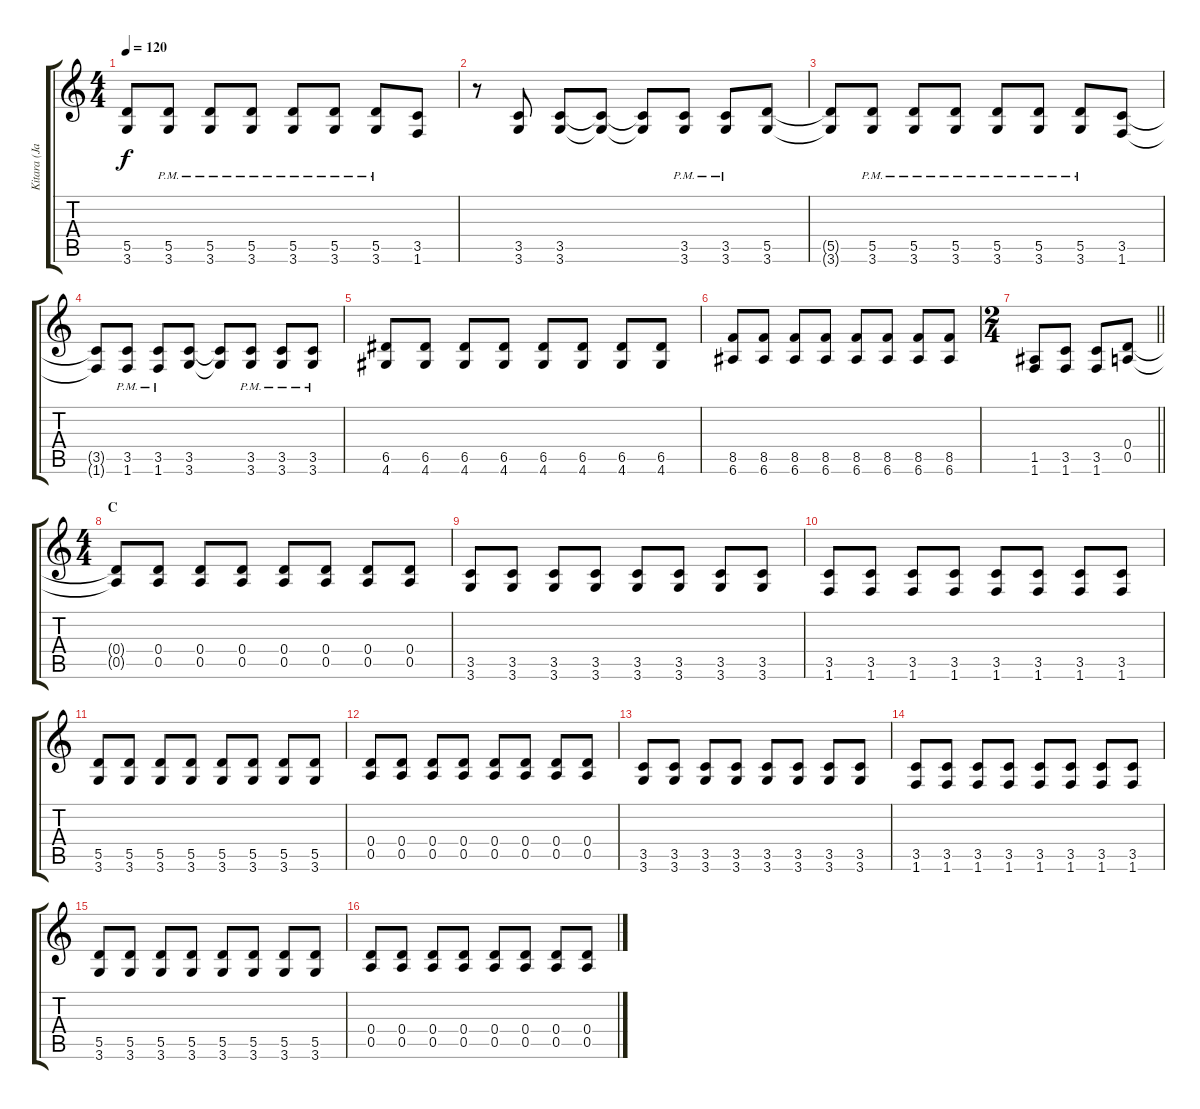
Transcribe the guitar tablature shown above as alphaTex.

\track ("Kitara (Jari Huttunen)" "Kitara (Ja") {instrument distortionguitar}
\staff {score tabs}
\tuning (E4 B3 G3 D3 A2 E2) {hide}
\ts (4 4)
\tempo 120
\clef g2
\ks c
(5.5{t} 3.6{t}).8{dy f} (5.5{pm} 3.6{pm}).8 (5.5{pm} 3.6{pm}).8 (5.5{pm} 3.6{pm}).8 (5.5{pm} 3.6{pm}).8 (5.5{pm} 3.6{pm}).8 (5.5{pm} 3.6{pm}).8 (3.5 1.6).8 |
r.8 (3.5 3.6).8 (3.5 3.6).8 (3.5{t} 3.6{t}).8 (3.5{t} 3.6{t}).8 (3.5{pm} 3.6{pm}).8 (3.5{pm} 3.6{pm}).8 (5.5 3.6).8 |
(5.5{t} 3.6{t}).8 (5.5{pm} 3.6{pm}).8 (5.5{pm} 3.6{pm}).8 (5.5{pm} 3.6{pm}).8 (5.5{pm} 3.6{pm}).8 (5.5{pm} 3.6{pm}).8 (5.5{pm} 3.6{pm}).8 (3.5 1.6).8 |
(3.5{t} 1.6{t}).8 (3.5{pm} 1.6{pm}).8 (3.5{pm} 1.6{pm}).8 (3.5 3.6).8 (3.5{t} 3.6{t}).8 (3.5{pm} 3.6{pm}).8 (3.5{pm} 3.6{pm}).8 (3.5{pm} 3.6{pm}).8 |
(6.5 4.6).8 (6.5 4.6).8 (6.5 4.6).8 (6.5 4.6).8 (6.5 4.6).8 (6.5 4.6).8 (6.5 4.6).8 (6.5 4.6).8 |
(8.5 6.6).8 (8.5 6.6).8 (8.5 6.6).8 (8.5 6.6).8 (8.5 6.6).8 (8.5 6.6).8 (8.5 6.6).8 (8.5 6.6).8 |
\ts (2 4)
\barLineRight lightlight
(1.5 1.6).8 (3.5 1.6).8 (3.5 1.6).8 (0.4 0.5).8 |
\ts (4 4)
\section ("" "C")
(0.4{t} 0.5{t}).8 (0.4 0.5).8 (0.4 0.5).8 (0.4 0.5).8 (0.4 0.5).8 (0.4 0.5).8 (0.4 0.5).8 (0.4 0.5).8 |
(3.5 3.6).8 (3.5 3.6).8 (3.5 3.6).8 (3.5 3.6).8 (3.5 3.6).8 (3.5 3.6).8 (3.5 3.6).8 (3.5 3.6).8 |
(3.5 1.6).8 (3.5 1.6).8 (3.5 1.6).8 (3.5 1.6).8 (3.5 1.6).8 (3.5 1.6).8 (3.5 1.6).8 (3.5 1.6).8 |
(5.5 3.6).8 (5.5 3.6).8 (5.5 3.6).8 (5.5 3.6).8 (5.5 3.6).8 (5.5 3.6).8 (5.5 3.6).8 (5.5 3.6).8 |
(0.4 0.5).8 (0.4 0.5).8 (0.4 0.5).8 (0.4 0.5).8 (0.4 0.5).8 (0.4 0.5).8 (0.4 0.5).8 (0.4 0.5).8 |
(3.5 3.6).8 (3.5 3.6).8 (3.5 3.6).8 (3.5 3.6).8 (3.5 3.6).8 (3.5 3.6).8 (3.5 3.6).8 (3.5 3.6).8 |
(3.5 1.6).8 (3.5 1.6).8 (3.5 1.6).8 (3.5 1.6).8 (3.5 1.6).8 (3.5 1.6).8 (3.5 1.6).8 (3.5 1.6).8 |
(5.5 3.6).8 (5.5 3.6).8 (5.5 3.6).8 (5.5 3.6).8 (5.5 3.6).8 (5.5 3.6).8 (5.5 3.6).8 (5.5 3.6).8 |
(0.4 0.5).8 (0.4 0.5).8 (0.4 0.5).8 (0.4 0.5).8 (0.4 0.5).8 (0.4 0.5).8 (0.4 0.5).8 (0.4 0.5).8
